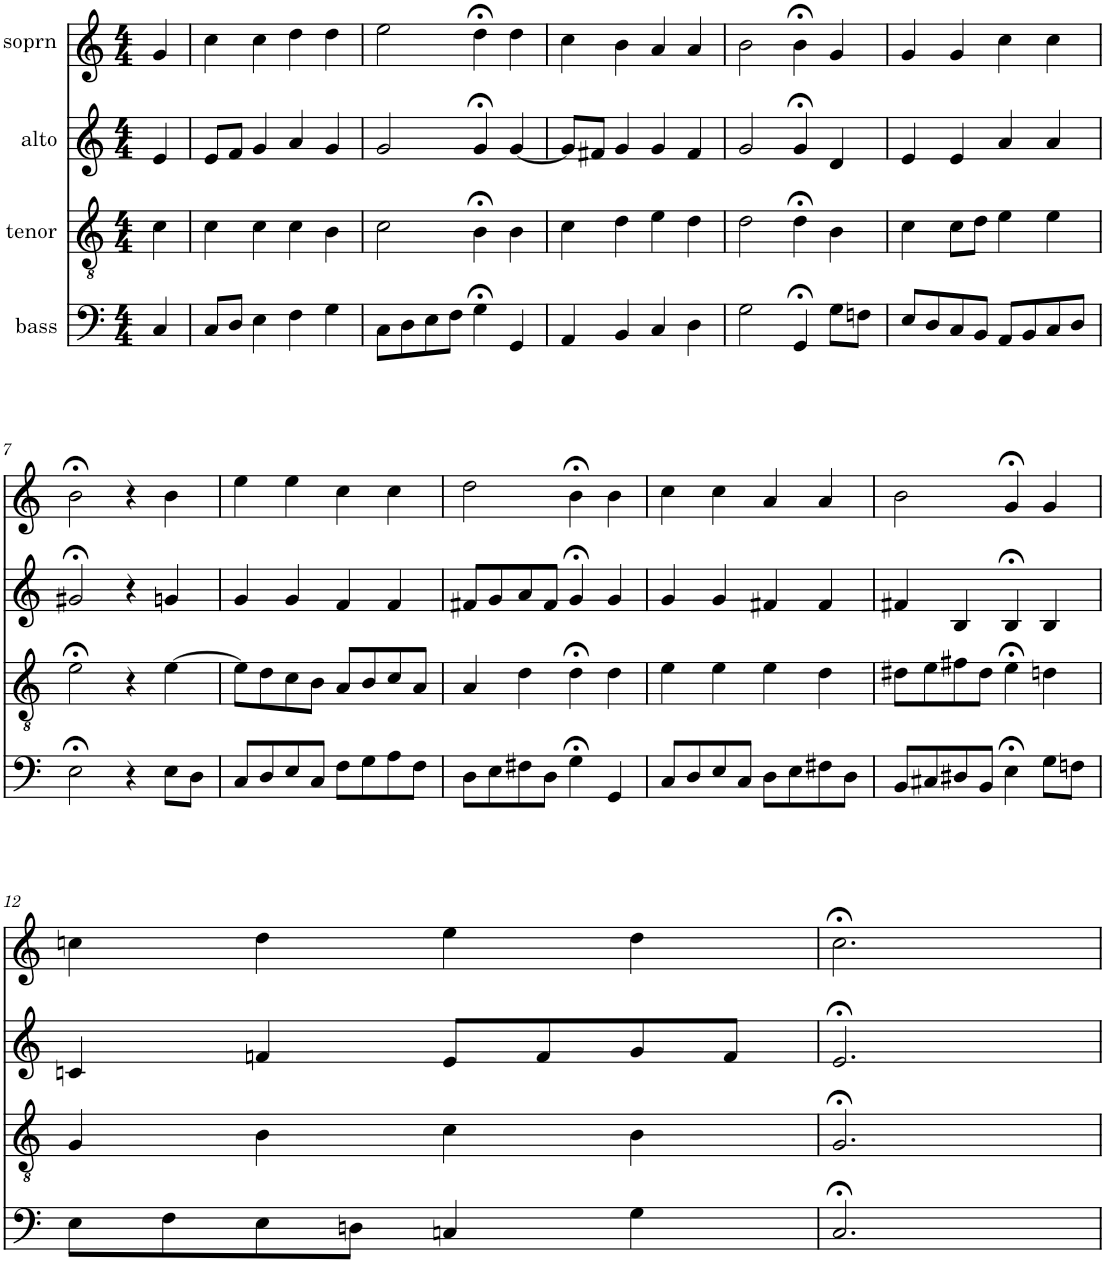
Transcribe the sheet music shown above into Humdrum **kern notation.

**kern	**kern	**kern	**kern
*part4	*part3	*part2	*part1
*staff4	*staff3	*staff2	*staff1
*I"bass	*I"tenor	*I"alto	*I"soprn
*clefF4	*clefGv2	*clefG2	*clefG2
*k[]	*k[]	*k[]	*k[]
*M4/4	*M4/4	*M4/4	*M4/4
=1	=1	=1	=1
4C/	4c\	4e/	4g/
=2	=2	=2	=2
8C/L	4c\	8e/L	4cc\
8D/J	.	8f/J	.
4E\	4c\	4g/	4cc\
4F\	4c\	4a/	4dd\
4G\	4B\	4g/	4dd\
=3	=3	=3	=3
8C\L	2c\	2g/	2ee\
8D\	.	.	.
8E\	.	.	.
8F\J	.	.	.
4G;<\	4B;<\	4g;</	4dd;<\
4GG/	4B\	[4g/	4dd\
=4	=4	=4	=4
4AA/	4c\	8g/L]	4cc\
.	.	8f#X/J	.
4BB/	4d\	4g/	4b\
4C/	4e\	4g/	4a/
4D\	4d\	4f#/	4a/
=5	=5	=5	=5
2G\	2d\	2g/	2b\
4GG;</	4d;<\	4g;</	4b;<\
8G\L	4B\	4d/	4g/
8Fn\J	.	.	.
=6	=6	=6	=6
8E/L	4c\	4e/	4g/
8D/	.	.	.
8C/	8c\L	4e/	4g/
8BB/J	8d\J	.	.
8AA/L	4e\	4a/	4cc\
8BB/	.	.	.
8C/	4e\	4a/	4cc\
8D/J	.	.	.
!!LO:LB:g=z
=7	=7	=7	=7
2E;<\	2e;<\	2g#X;</	2b;<\
4r	4r	4r	4r
8E\L	[4e\	4gn/	4b\
8D\J	.	.	.
=8	=8	=8	=8
8C/L	8e\L]	4g/	4ee\
8D/	8d\	.	.
8E/	8c\	4g/	4ee\
8C/J	8B\J	.	.
8F\L	8A/L	4f/	4cc\
8G\	8B/	.	.
8A\	8c/	4f/	4cc\
8F\J	8A/J	.	.
=9	=9	=9	=9
8D\L	4A/	8f#X/L	2dd\
8E\	.	8g/	.
8F#X\	4d\	8a/	.
8D\J	.	8f#/J	.
4G;<\	4d;<\	4g;</	4b;<\
4GG/	4d\	4g/	4b\
=10	=10	=10	=10
8C/L	4e\	4g/	4cc\
8D/	.	.	.
8E/	4e\	4g/	4cc\
8C/J	.	.	.
8D\L	4e\	4f#X/	4a/
8E\	.	.	.
8F#X\	4d\	4f#/	4a/
8D\J	.	.	.
=11	=11	=11	=11
8BB/L	8d#X\L	4f#X/	2b\
8C#X/	8e\	.	.
8D#X/	8f#X\	4B/	.
8BB/J	8d#\J	.	.
4E;<\	4e;<\	4B;</	4g;</
8G\L	4dn\	4B/	4g/
8Fn\J	.	.	.
!!LO:LB:g=z
=12	=12	=12	=12
8E\L	4G/	4cn/	4ccn\
8F\	.	.	.
8E\	4B\	4fn/	4dd\
8Dn\J	.	.	.
4Cn/	4c\	8e/L	4ee\
.	.	8f/	.
4G\	4B\	8g/	4dd\
.	.	8f/J	.
=13	=13	=13	=13
2.C;</	2.G;</	2.e;</	2.cc;<\
=	=	=	=
*-	*-	*-	*-
